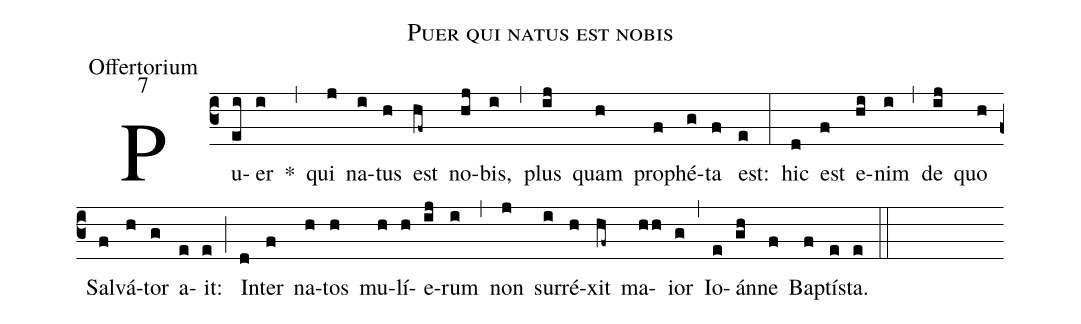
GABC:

name:Puer qui natus est nobis;
office-part:Offertorium;
mode:7;
%%
(c3) Pu(ei)er(i) *(,) qui(j) na(i)tus(h) est(hf~) no(hj)bis,(i) (,) plus(ij) quam(h) pro(f)phé(g)ta(f) est:(e) (:) hic(d) est(f) e(hi)nim(i) (,) de(ij) quo(h) Sal(f)vá(h)tor(g) a(e)it:(e) (;) In(d)ter(f) na(h)tos(h) mu(h)lí(h)e(ij)rum(i) (,) non(j) sur(i)ré(h)xit(hf~) ma(hh)ior(g) (,) Io(e)án(gh)ne(f) Bap(f)tís(e)ta.(e) (::)
